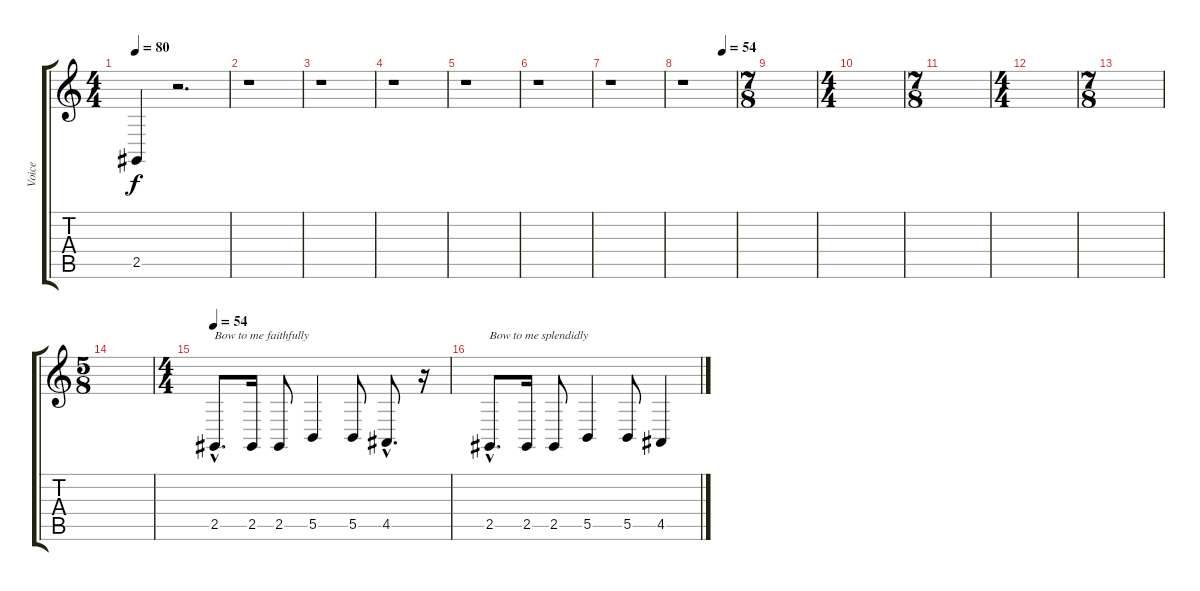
\track ("Voice" "Voice") {instrument lead8bassandlead}
\staff {score tabs}
\tuning (Db4 Ab3 E3 B2 Gb2 B1) {hide}
\ts (4 4)
\tempo 80
\clef g2
\ks c
2.5.4{dy f} r.2{d} |
r.1 |
r.1 |
r.1 |
r.1 |
r.1 |
r.1 |
\tempo (54 0.75)
r.1 |
\ts (7 8)
|
\ts (4 4)
|
\ts (7 8)
|
\ts (4 4)
|
\ts (7 8)
|
\ts (5 8)
|
\ts (4 4)
\tempo 54
2.5{hac}.8{d txt "Bow to me faithfully"} 2.5.16 2.5.8 5.5.4 5.5.8 4.5{hac}.8{d} r.16 |
2.5{hac}.8{d txt "Bow to me splendidly"} 2.5.16 2.5.8 5.5.4 5.5.8 4.5.4
